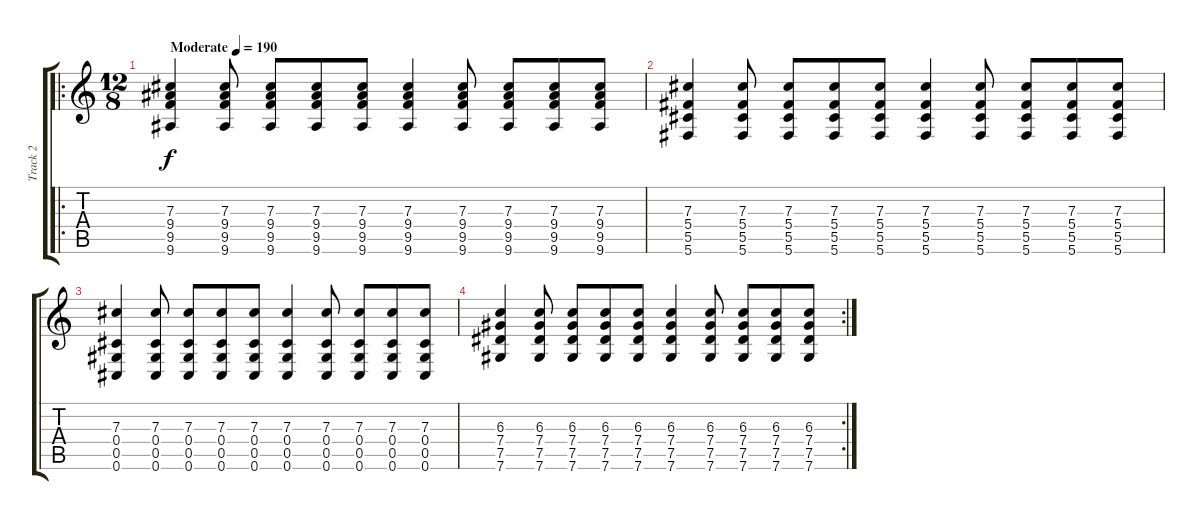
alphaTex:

\track ("Track 2" "Track 2") {instrument distortionguitar}
\staff {score tabs}
\tuning (Eb4 Bb3 Gb3 Db3 Ab2 Db2) {hide}
\ro
\ts (12 8)
\tempo (190 "Moderate")
\clef g2
\ks c
(7.3 9.4 9.5 9.6).4{dy f instrument distortionguitar} (7.3 9.4 9.5 9.6).8 (7.3 9.4 9.5 9.6).8 (7.3 9.4 9.5 9.6).8 (7.3 9.4 9.5 9.6).8 (7.3 9.4 9.5 9.6).4 (7.3 9.4 9.5 9.6).8 (7.3 9.4 9.5 9.6).8 (7.3 9.4 9.5 9.6).8 (7.3 9.4 9.5 9.6).8 |
(7.3 5.4 5.5 5.6).4 (7.3 5.4 5.5 5.6).8 (7.3 5.4 5.5 5.6).8 (7.3 5.4 5.5 5.6).8 (7.3 5.4 5.5 5.6).8 (7.3 5.4 5.5 5.6).4 (7.3 5.4 5.5 5.6).8 (7.3 5.4 5.5 5.6).8 (7.3 5.4 5.5 5.6).8 (7.3 5.4 5.5 5.6).8 |
(7.3 0.4 0.5 0.6).4 (7.3 0.4 0.5 0.6).8 (7.3 0.4 0.5 0.6).8 (7.3 0.4 0.5 0.6).8 (7.3 0.4 0.5 0.6).8 (7.3 0.4 0.5 0.6).4 (7.3 0.4 0.5 0.6).8 (7.3 0.4 0.5 0.6).8 (7.3 0.4 0.5 0.6).8 (7.3 0.4 0.5 0.6).8 |
\rc 2
(6.3 7.4 7.5 7.6).4 (6.3 7.4 7.5 7.6).8 (6.3 7.4 7.5 7.6).8 (6.3 7.4 7.5 7.6).8 (6.3 7.4 7.5 7.6).8 (6.3 7.4 7.5 7.6).4 (6.3 7.4 7.5 7.6).8 (6.3 7.4 7.5 7.6).8 (6.3 7.4 7.5 7.6).8 (6.3 7.4 7.5 7.6).8
